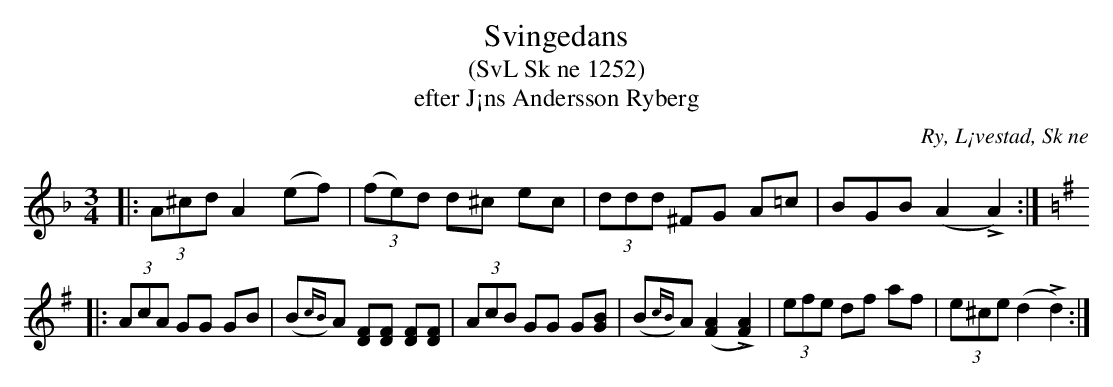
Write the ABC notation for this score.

X:1
T:Svingedans
T:(SvL Sk ne 1252)
T:efter J¡ns Andersson Ryberg
O:Ry, L¡vestad, Sk ne
M:3/4
L:1/8
K:F
|: (3A^cd A2 (ef) | (3(fe)d d^c ec | (3ddd ^FG A=c | =(3BGB (A2 LA2) :|
[K:Em]|: (3AcA GG GB | (B{cB})A [FD][FD] [FD][FD] | (3AcB GG G[BG] | (B{cB})A ([A2F2] L[A2F2]) | (3efe df af | (3e^ce (d2 Ld2) :|
